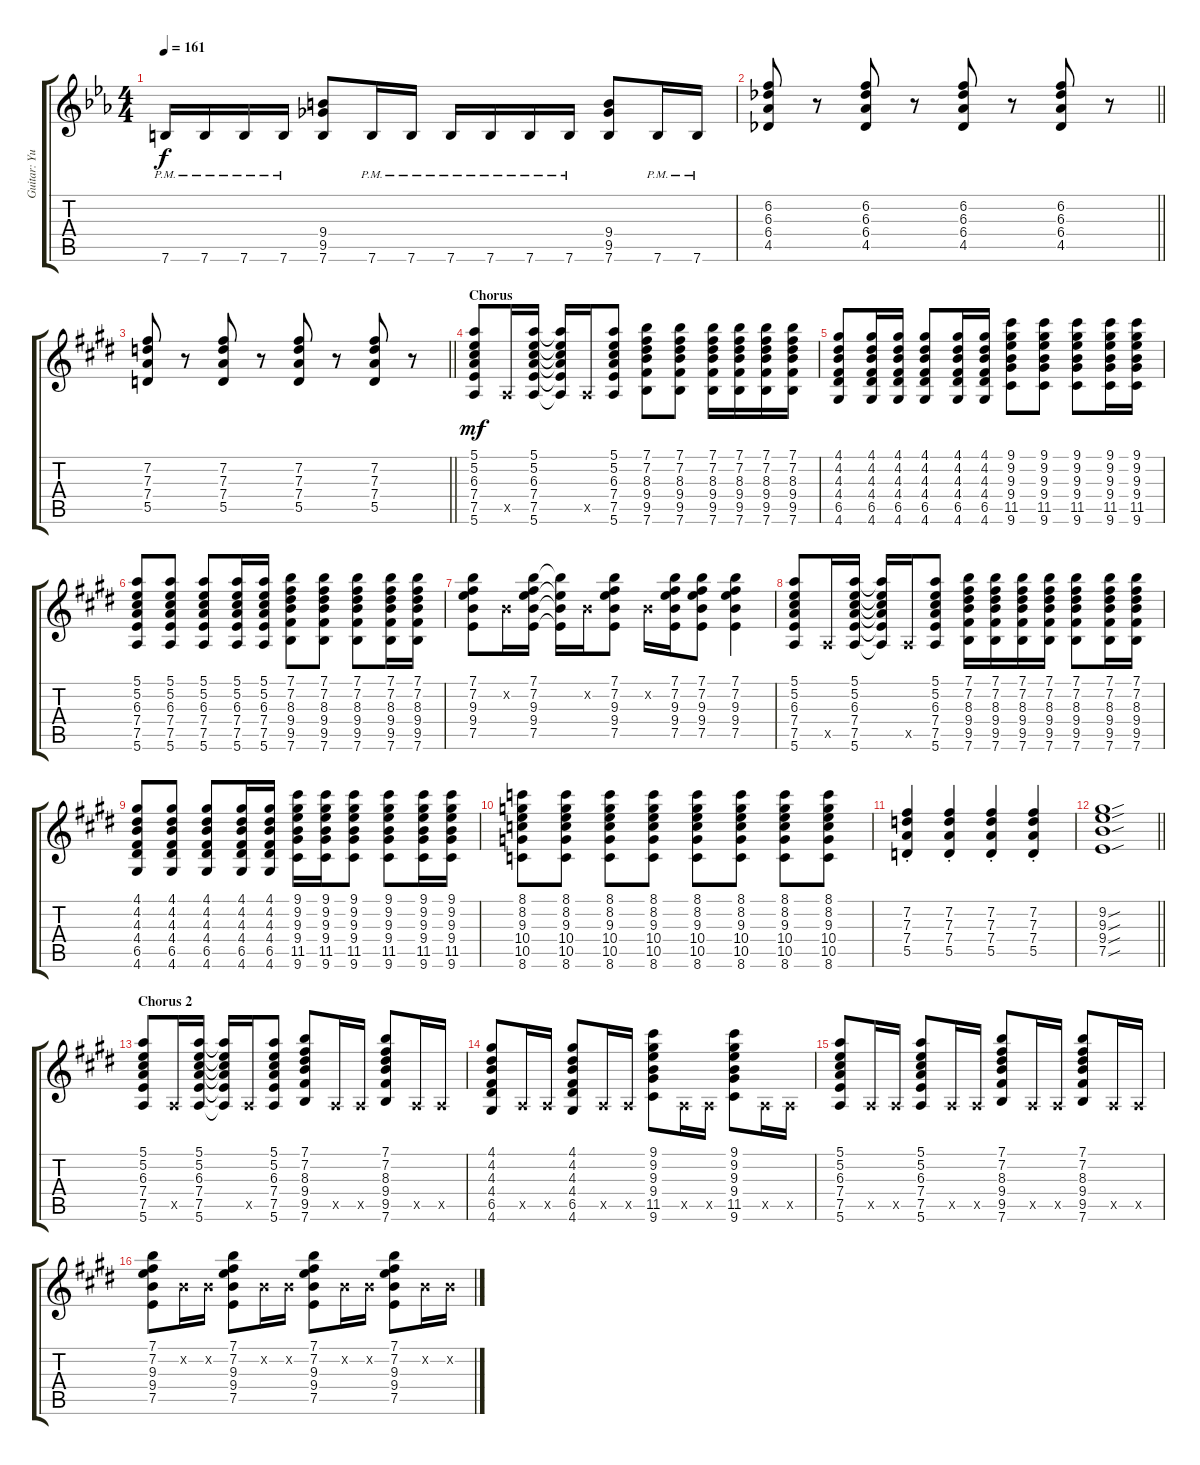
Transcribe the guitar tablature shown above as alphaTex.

\track ("Guitar: Yui Hirasawa" "Guitar: Yu") {instrument distortionguitar}
\staff {score tabs}
\tuning (E4 B3 G3 D3 A2 E2) {hide}
\ts (4 4)
\tempo 161
\clef g2
\ks eb
7.6{pm}.16{dy f} 7.6{pm}.16 7.6{pm}.16 7.6{pm}.16 (9.4 9.5 7.6).8 7.6{pm}.16 7.6{pm}.16 7.6{pm}.16 7.6{pm}.16 7.6{pm}.16 7.6{pm}.16 (9.4 9.5 7.6).8 7.6{pm}.16 7.6{pm}.16 |
\barLineRight lightlight
(6.2 6.3 6.4 4.5).8 r.8 (6.2 6.3 6.4 4.5).8 r.8 (6.2 6.3 6.4 4.5).8 r.8 (6.2 6.3 6.4 4.5).8 r.8 |
\barLineRight lightlight
\ks e
(7.2 7.3 7.4 5.5).8 r.8 (7.2 7.3 7.4 5.5).8 r.8 (7.2 7.3 7.4 5.5).8 r.8 (7.2 7.3 7.4 5.5).8 r.8 |
\section ("" "Chorus")
(5.1 5.2 6.3 7.4 7.5 5.6).8{dy mf} 0.5{x}.16 (5.1 5.2 6.3 7.4 7.5 5.6).16 (5.1{t} 5.2{t} 6.3{t} 7.4{t} 7.5{t} 5.6{t}).16 0.5{x}.16 (5.1 5.2 6.3 7.4 7.5 5.6).8 (7.1 7.2 8.3 9.4 9.5 7.6).8 (7.1 7.2 8.3 9.4 9.5 7.6).8 (7.1 7.2 8.3 9.4 9.5 7.6).16 (7.1 7.2 8.3 9.4 9.5 7.6).16 (7.1 7.2 8.3 9.4 9.5 7.6).16 (7.1 7.2 8.3 9.4 9.5 7.6).16 |
(4.1 4.2 4.3 4.4 6.5 4.6).8 (4.1 4.2 4.3 4.4 6.5 4.6).16 (4.1 4.2 4.3 4.4 6.5 4.6).16 (4.1 4.2 4.3 4.4 6.5 4.6).8 (4.1 4.2 4.3 4.4 6.5 4.6).16 (4.1 4.2 4.3 4.4 6.5 4.6).16 (9.1 9.2 9.3 9.4 11.5 9.6).8 (9.1 9.2 9.3 9.4 11.5 9.6).8 (9.1 9.2 9.3 9.4 11.5 9.6).8 (9.1 9.2 9.3 9.4 11.5 9.6).16 (9.1 9.2 9.3 9.4 11.5 9.6).16 |
(5.1 5.2 6.3 7.4 7.5 5.6).8 (5.1 5.2 6.3 7.4 7.5 5.6).8 (5.1 5.2 6.3 7.4 7.5 5.6).8 (5.1 5.2 6.3 7.4 7.5 5.6).16 (5.1 5.2 6.3 7.4 7.5 5.6).16 (7.1 7.2 8.3 9.4 9.5 7.6).8 (7.1 7.2 8.3 9.4 9.5 7.6).8 (7.1 7.2 8.3 9.4 9.5 7.6).8 (7.1 7.2 8.3 9.4 9.5 7.6).16 (7.1 7.2 8.3 9.4 9.5 7.6).16 |
(7.1 7.2 9.3 9.4 7.5).8 0.2{x}.16 (7.1 7.2 9.3 9.4 7.5).16 (7.1{t} 9.3{t} 9.4{t} 7.5{t}).16 0.2{x}.16 (7.1 7.2 9.3 9.4 7.5).8 0.2{x}.16 (7.1 7.2 9.3 9.4 7.5).16 (7.1 7.2 9.3 9.4 7.5).8 (7.1 7.2 9.3 9.4 7.5).4 |
(5.1 5.2 6.3 7.4 7.5 5.6).8 0.5{x}.16 (5.1 5.2 6.3 7.4 7.5 5.6).16 (5.1{t} 5.2{t} 6.3{t} 7.4{t} 7.5{t} 5.6{t}).16 0.5{x}.16 (5.1 5.2 6.3 7.4 7.5 5.6).8 (7.1 7.2 8.3 9.4 9.5 7.6).16 (7.1 7.2 8.3 9.4 9.5 7.6).16 (7.1 7.2 8.3 9.4 9.5 7.6).16 (7.1 7.2 8.3 9.4 9.5 7.6).16 (7.1 7.2 8.3 9.4 9.5 7.6).8 (7.1 7.2 8.3 9.4 9.5 7.6).16 (7.1 7.2 8.3 9.4 9.5 7.6).16 |
(4.1 4.2 4.3 4.4 6.5 4.6).8 (4.1 4.2 4.3 4.4 6.5 4.6).8 (4.1 4.2 4.3 4.4 6.5 4.6).8 (4.1 4.2 4.3 4.4 6.5 4.6).16 (4.1 4.2 4.3 4.4 6.5 4.6).16 (9.1 9.2 9.3 9.4 11.5 9.6).16 (9.1 9.2 9.3 9.4 11.5 9.6).16 (9.1 9.2 9.3 9.4 11.5 9.6).8 (9.1 9.2 9.3 9.4 11.5 9.6).8 (9.1 9.2 9.3 9.4 11.5 9.6).16 (9.1 9.2 9.3 9.4 11.5 9.6).16 |
(8.1 8.2 9.3 10.4 10.5 8.6).8 (8.1 8.2 9.3 10.4 10.5 8.6).8 (8.1 8.2 9.3 10.4 10.5 8.6).8 (8.1 8.2 9.3 10.4 10.5 8.6).8 (8.1 8.2 9.3 10.4 10.5 8.6).8 (8.1 8.2 9.3 10.4 10.5 8.6).8 (8.1 8.2 9.3 10.4 10.5 8.6).8 (8.1 8.2 9.3 10.4 10.5 8.6).8 |
(7.2{st} 7.3{st} 7.4{st} 5.5{st}).4 (7.2{st} 7.3{st} 7.4{st} 5.5{st}).4 (7.2{st} 7.3{st} 7.4{st} 5.5{st}).4 (7.2{st} 7.3{st} 7.4{st} 5.5{st}).4 |
\barLineRight lightlight
(9.2{sou} 9.3{sou} 9.4{sou} 7.5{sou}).1 |
\section ("" "Chorus 2")
(5.1 5.2 6.3 7.4 7.5 5.6).8 0.5{x}.16 (5.1 5.2 6.3 7.4 7.5 5.6).16 (5.1{t} 5.2{t} 6.3{t} 7.4{t} 7.5{t} 5.6{t}).16 0.5{x}.16 (5.1 5.2 6.3 7.4 7.5 5.6).8 (7.1 7.2 8.3 9.4 9.5 7.6).8 0.5{x}.16 0.5{x}.16 (7.1 7.2 8.3 9.4 9.5 7.6).8 0.5{x}.16 0.5{x}.16 |
(4.1 4.2 4.3 4.4 6.5 4.6).8 0.5{x}.16 0.5{x}.16 (4.1 4.2 4.3 4.4 6.5 4.6).8 0.5{x}.16 0.5{x}.16 (9.1 9.2 9.3 9.4 11.5 9.6).8 0.5{x}.16 0.5{x}.16 (9.1 9.2 9.3 9.4 11.5 9.6).8 0.5{x}.16 0.5{x}.16 |
(5.1 5.2 6.3 7.4 7.5 5.6).8 0.5{x}.16 0.5{x}.16 (5.1 5.2 6.3 7.4 7.5 5.6).8 0.5{x}.16 0.5{x}.16 (7.1 7.2 8.3 9.4 9.5 7.6).8 0.5{x}.16 0.5{x}.16 (7.1 7.2 8.3 9.4 9.5 7.6).8 0.5{x}.16 0.5{x}.16 |
(7.1 7.2 9.3 9.4 7.5).8 0.2{x}.16 0.2{x}.16 (7.1 7.2 9.3 9.4 7.5).8 0.2{x}.16 0.2{x}.16 (7.1 7.2 9.3 9.4 7.5).8 0.2{x}.16 0.2{x}.16 (7.1 7.2 9.3 9.4 7.5).8 0.2{x}.16 0.2{x}.16
